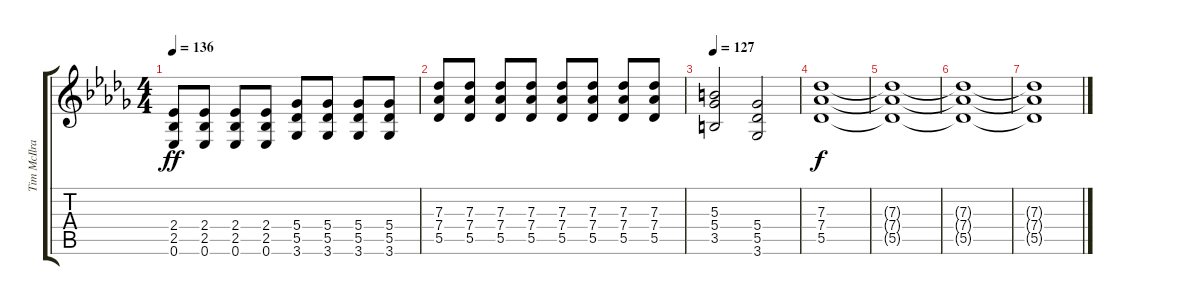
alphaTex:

\track ("Tim McIlrath - Guitar Two" "Tim McIlra") {instrument distortionguitar}
\staff {score tabs}
\tuning (Eb4 Bb3 Gb3 Db3 Ab2 Eb2) {hide}
\ts (4 4)
\tempo 136
\clef g2
\ks db
(2.4 2.5 0.6).8{dy ff} (2.4 2.5 0.6).8 (2.4 2.5 0.6).8 (2.4 2.5 0.6).8 (5.4 5.5 3.6).8 (5.4 5.5 3.6).8 (5.4 5.5 3.6).8 (5.4 5.5 3.6).8 |
(7.3 7.4 5.5).8 (7.3 7.4 5.5).8 (7.3 7.4 5.5).8 (7.3 7.4 5.5).8 (7.3 7.4 5.5).8 (7.3 7.4 5.5).8 (7.3 7.4 5.5).8 (7.3 7.4 5.5).8 |
\tempo 127
(5.3 5.4 3.5).2 (5.4 5.5 3.6).2 |
(7.3 7.4 5.5).1{dy f} |
(7.3{t} 7.4{t} 5.5{t}).1 |
(7.3{t} 7.4{t} 5.5{t}).1 |
(7.3{t} 7.4{t} 5.5{t}).1
